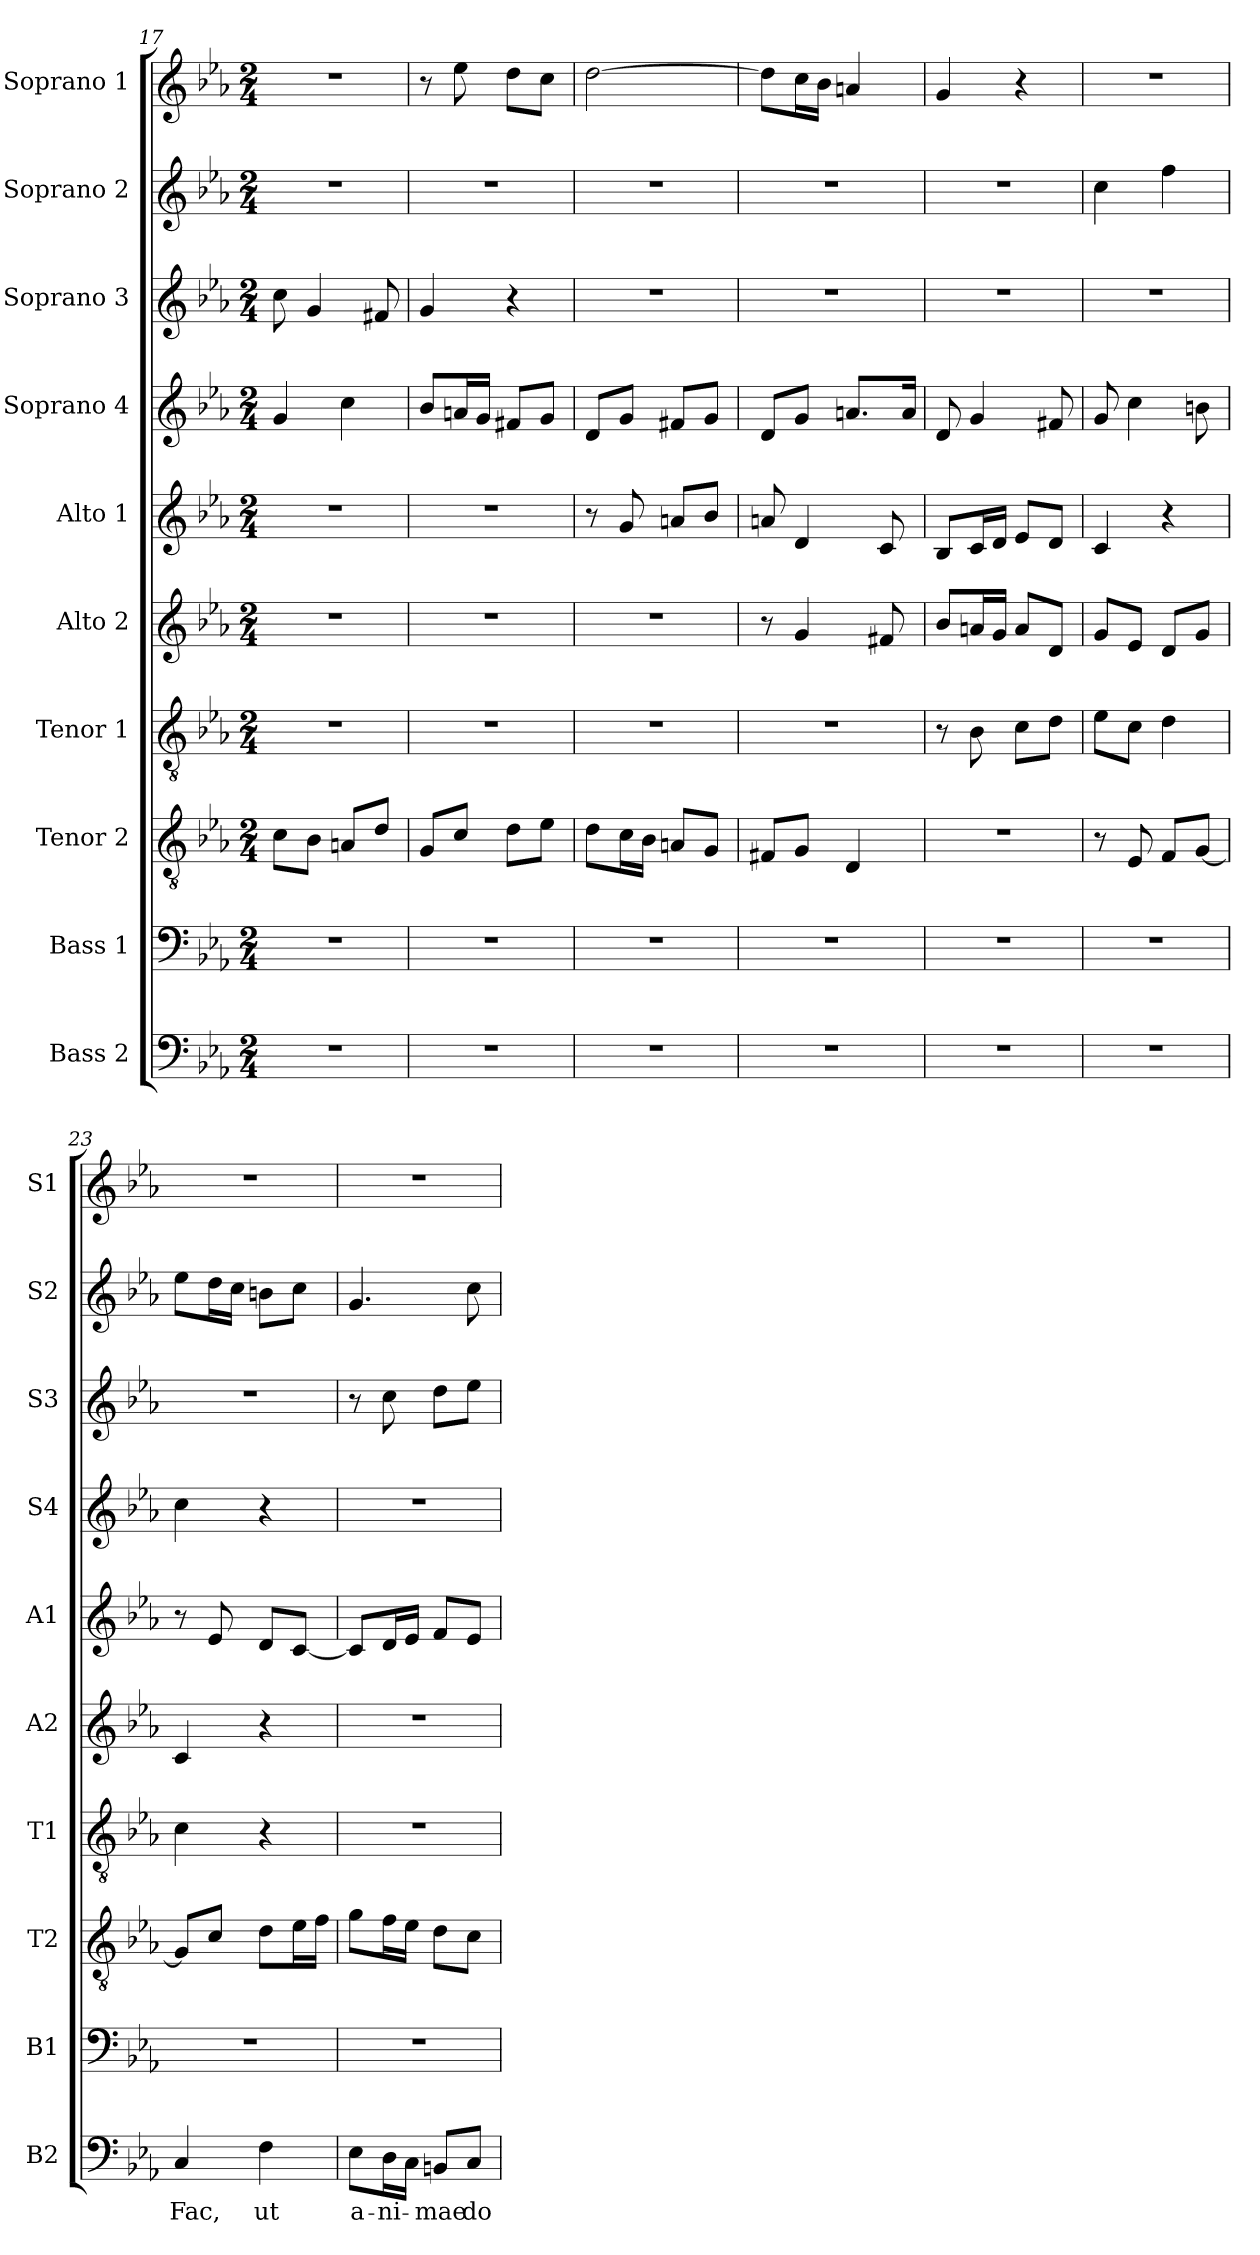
**kern	**text	**kern	**kern	**kern	**kern	**kern	**kern	**kern	**kern	**kern
*part10	*part10	*part9	*part8	*part7	*part6	*part5	*part4	*part3	*part2	*part1
*staff10	*staff10	*staff9	*staff8	*staff7	*staff6	*staff5	*staff4	*staff3	*staff2	*staff1
*I"Bass 2	*	*I"Bass 1	*I"Tenor 2	*I"Tenor 1	*I"Alto 2	*I"Alto 1	*I"Soprano 4	*I"Soprano 3	*I"Soprano 2	*I"Soprano 1
*I'B2	*	*I'B1	*I'T2	*I'T1	*I'A2	*I'A1	*I'S4	*I'S3	*I'S2	*I'S1
*clefF4	*	*clefF4	*clefGv2	*clefGv2	*clefG2	*clefG2	*clefG2	*clefG2	*clefG2	*clefG2
*k[b-e-a-]	*	*k[b-e-a-]	*k[b-e-a-]	*k[b-e-a-]	*k[b-e-a-]	*k[b-e-a-]	*k[b-e-a-]	*k[b-e-a-]	*k[b-e-a-]	*k[b-e-a-]
*E-:	*	*E-:	*E-:	*E-:	*E-:	*E-:	*E-:	*E-:	*E-:	*E-:
*M2/4	*	*M2/4	*M2/4	*M2/4	*M2/4	*M2/4	*M2/4	*M2/4	*M2/4	*M2/4
=17	=17	=17	=17	=17	=17	=17	=17	=17	=17	=17
2r	.	2r	8c\L	2r	2r	2r	4g/	8cc\	2r	2r
.	.	.	8B-\J	.	.	.	.	4g/	.	.
.	.	.	8An/L	.	.	.	4cc\	.	.	.
.	.	.	8d/J	.	.	.	.	8f#X/	.	.
=18	=18	=18	=18	=18	=18	=18	=18	=18	=18	=18
2r	.	2r	8G/L	2r	2r	2r	8b-/L	4g/	2r	8r
.	.	.	8c/J	.	.	.	16an/L	.	.	8ee-\
.	.	.	.	.	.	.	16g/JJ	.	.	.
.	.	.	8d\L	.	.	.	8f#X/L	4r	.	8dd\L
.	.	.	8e-\J	.	.	.	8g/J	.	.	8cc\J
=19	=19	=19	=19	=19	=19	=19	=19	=19	=19	=19
2r	.	2r	8d\L	2r	2r	8r	8d/L	2r	2r	[2dd\
.	.	.	16c\L	.	.	8g/	8g/J	.	.	.
.	.	.	16B-\JJ	.	.	.	.	.	.	.
.	.	.	8An/L	.	.	8an/L	8f#X/L	.	.	.
.	.	.	8G/J	.	.	8b-/J	8g/J	.	.	.
!!LO:PB:g=z
=20	=20	=20	=20	=20	=20	=20	=20	=20	=20	=20
2r	.	2r	8F#X/L	2r	8r	8an/	8d/L	2r	2r	8dd\L]
.	.	.	8G/J	.	4g/	4d/	8g/J	.	.	16cc\L
.	.	.	.	.	.	.	.	.	.	16b-\JJ
.	.	.	4D/	.	.	.	8.an/L	.	.	4an/
.	.	.	.	.	8f#X/	8c/	.	.	.	.
.	.	.	.	.	.	.	16a/Jk	.	.	.
=21	=21	=21	=21	=21	=21	=21	=21	=21	=21	=21
2r	.	2r	2r	8r	8b-/L	8B-/L	8d/	2r	2r	4g/
.	.	.	.	8B-\	16an/L	16c/L	4g/	.	.	.
.	.	.	.	.	16g/JJ	16d/JJ	.	.	.	.
.	.	.	.	8c\L	8a/L	8e-/L	.	.	.	4r
.	.	.	.	8d\J	8d/J	8d/J	8f#X/	.	.	.
=22	=22	=22	=22	=22	=22	=22	=22	=22	=22	=22
2r	.	2r	8r	8e-\L	8g/L	4c/	8g/	2r	4cc\	2r
.	.	.	8E-/	8c\J	8e-/J	.	4cc\	.	.	.
.	.	.	8F/L	4d\	8d/L	4r	.	.	4ff\	.
.	.	.	[8G/J	.	8g/J	.	8bn\	.	.	.
=23	=23	=23	=23	=23	=23	=23	=23	=23	=23	=23
4C/	Fac,	2r	8G/L]	4c\	4c/	8r	4cc\	2r	8ee-\L	2r
.	.	.	8c/J	.	.	8e-/	.	.	16dd\L	.
.	.	.	.	.	.	.	.	.	16cc\JJ	.
4F\	ut	.	8d\L	4r	4r	8d/L	4r	.	8bn\L	.
.	.	.	16e-\L	.	.	[8c/J	.	.	8cc\J	.
.	.	.	16f\JJ	.	.	.	.	.	.	.
=24	=24	=24	=24	=24	=24	=24	=24	=24	=24	=24
8E-\L	a-	2r	8g\L	2r	2r	8c/L]	2r	8r	4.g/	2r
16D\L	-ni-	.	16f\L	.	.	16d/L	.	8cc\	.	.
16C\JJ	.	.	16e-\JJ	.	.	16e-/JJ	.	.	.	.
8BBn/L	-mae	.	8d\L	.	.	8f/L	.	8dd\L	.	.
8C/J	do-	.	8c\J	.	.	8e-/J	.	8ee-\J	8cc\	.
=	=	=	=	=	=	=	=	=	=	=
*-	*-	*-	*-	*-	*-	*-	*-	*-	*-	*-
